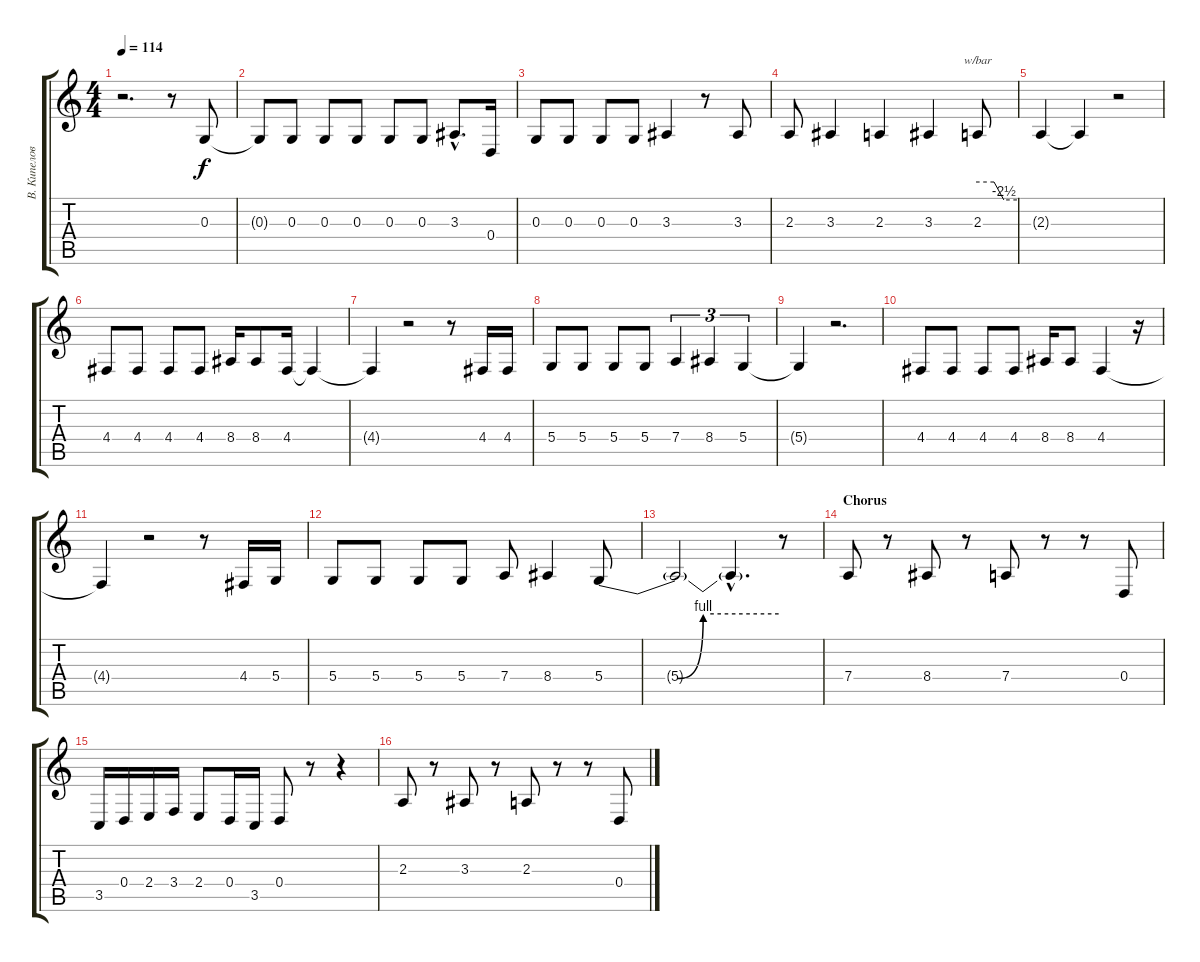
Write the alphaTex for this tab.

\track ("B. Кипелов" "B. Кипелов") {instrument tenorsax}
\staff {score tabs}
\tuning (E4 B3 G3 D3 A2 E2) {hide}
\ts (4 4)
\tempo 114
\clef g2
\ks c
r.2{d dy f} r.8 0.3.8 |
0.3{t}.8 0.3.8 0.3.8 0.3.8 0.3.8 0.3.8 3.3{hac}.8{d} 0.4.16 |
0.3.8 0.3.8 0.3.8 0.3.8 3.3.4 r.8 3.3.8 |
2.3.8 3.3.4 2.3.4 3.3.4 2.3.8{tbe (custom default 0 0 25 0 40 -10 60 -10)} |
2.3{t}.4 2.3{t}.4 r.2 |
4.4.8 4.4.8 4.4.8 4.4.8 8.4.16 8.4.8 4.4.16 4.4{t}.4 |
4.4{t}.4 r.2 r.8 4.4.16 4.4.16 |
5.4.8 5.4.8 5.4.8 5.4.8 7.4.4{tu (3 2)} 8.4.4{tu (3 2)} 5.4.4{tu (3 2)} |
5.4{t}.4 r.2{d} |
4.4.8 4.4.8 4.4.8 4.4.8 8.4.16 8.4.8 4.4.4 r.16 |
4.4{t}.4 r.2 r.8 4.4.16 5.4.16 |
5.4.8 5.4.8 5.4.8 5.4.8 7.4.8 8.4.4 5.4{be (custom 0 0 25 0 34 4 60 4)}.8 |
5.4{t}.2 5.4{hac t}.4{d} r.8 |
\section ("" "Chorus")
7.4.8 r.8 8.4.8 r.8 7.4.8 r.8 r.8 0.4.8 |
3.5.16 0.4.16 2.4.16 3.4.16 2.4.8 0.4.16 3.5.16 0.4.8 r.8 r.4 |
2.3.8 r.8 3.3.8 r.8 2.3.8 r.8 r.8 0.4.8
